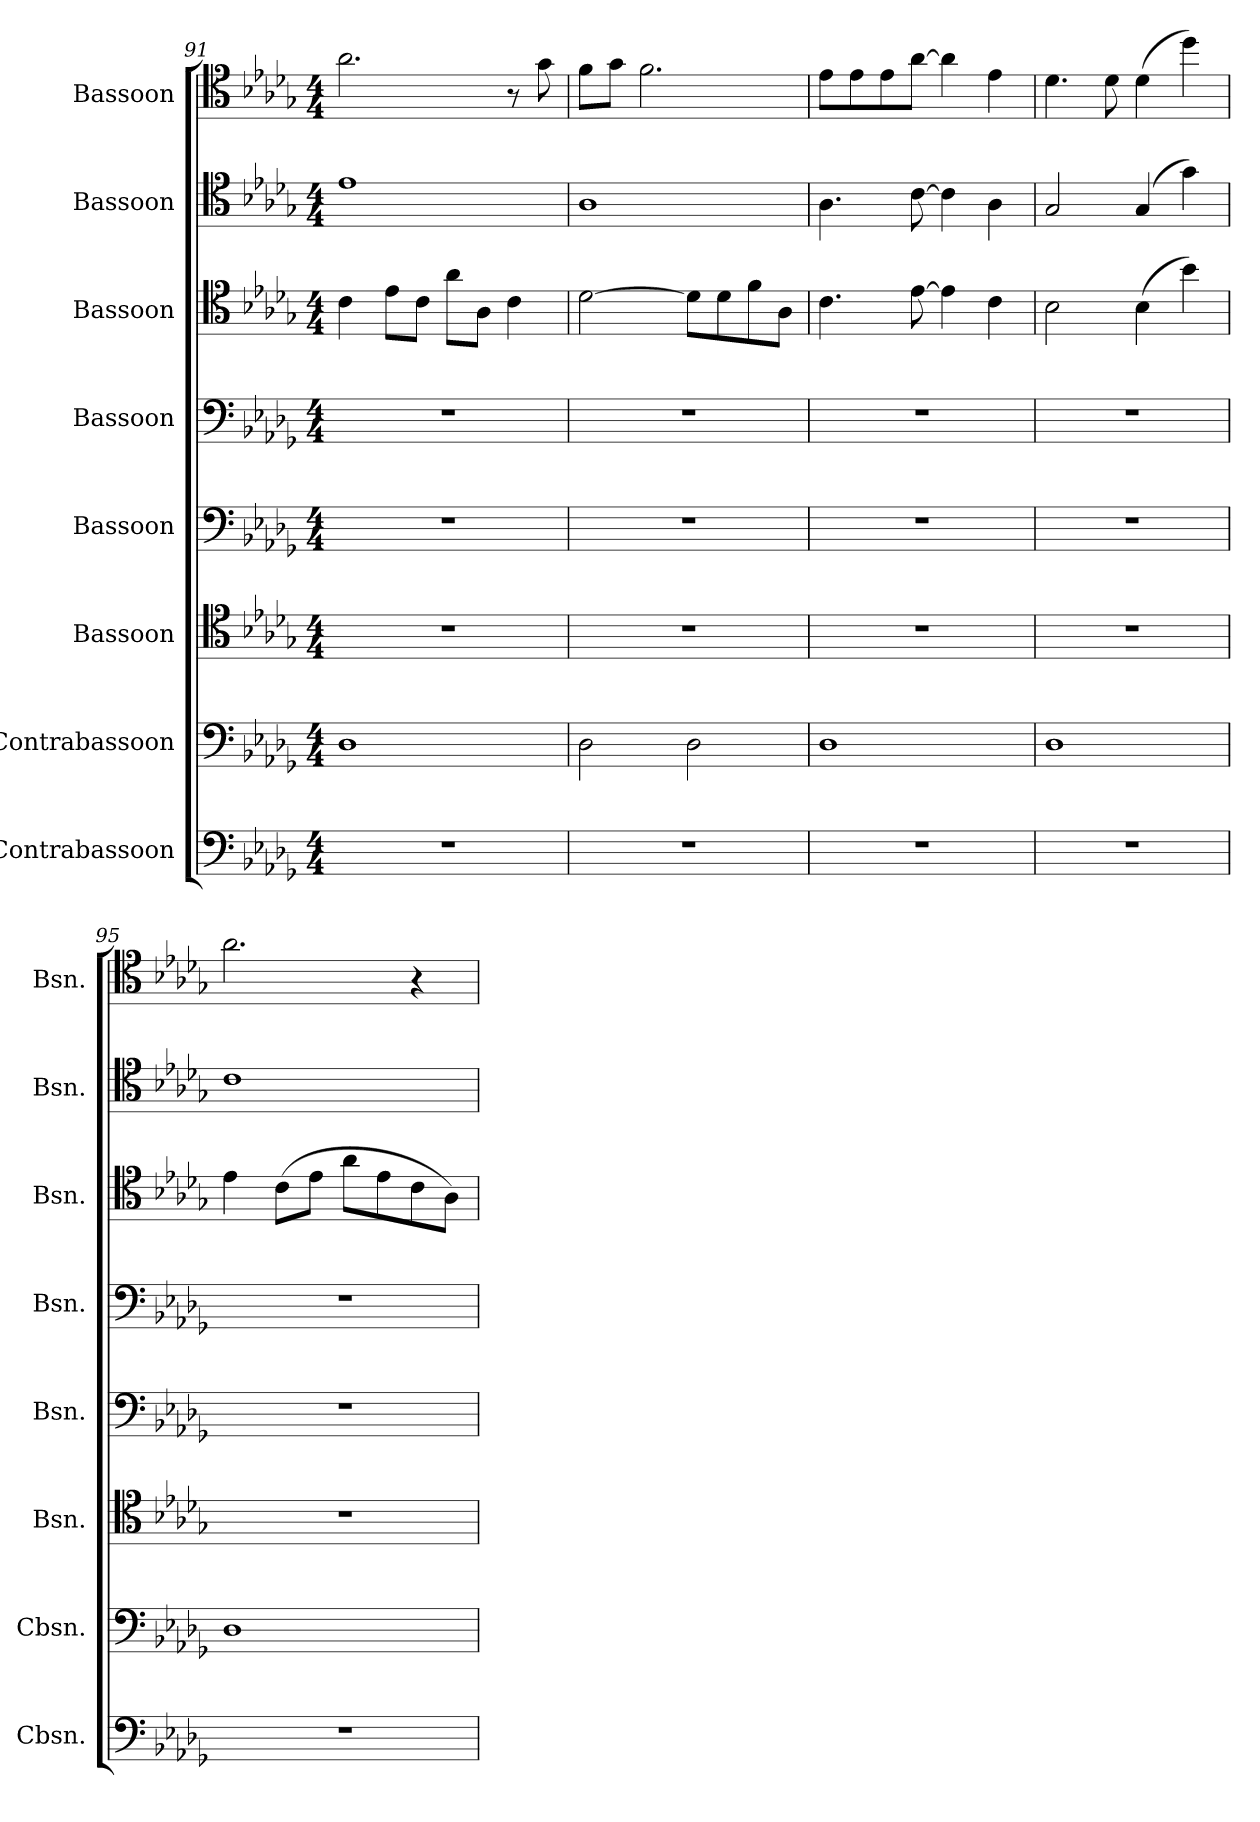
**kern	**kern	**kern	**kern	**kern	**kern	**kern	**kern
*part8	*part7	*part6	*part5	*part4	*part3	*part2	*part1
*staff8	*staff7	*staff6	*staff5	*staff4	*staff3	*staff2	*staff1
*I"Contrabassoon	*I"Contrabassoon	*I"Bassoon	*I"Bassoon	*I"Bassoon	*I"Bassoon	*I"Bassoon	*I"Bassoon
*I'Cbsn.	*I'Cbsn.	*I'Bsn.	*I'Bsn.	*I'Bsn.	*I'Bsn.	*I'Bsn.	*I'Bsn.
*clefF4	*clefF4	*clefC4	*clefF4	*clefF4	*clefC4	*clefC4	*clefC4
*ITrd7c12	*ITrd7c12	*	*	*	*	*	*
*k[b-e-a-d-g-]	*k[b-e-a-d-g-]	*k[b-e-a-d-g-]	*k[b-e-a-d-g-]	*k[b-e-a-d-g-]	*k[b-e-a-d-g-]	*k[b-e-a-d-g-]	*k[b-e-a-d-g-]
*M4/4	*M4/4	*M4/4	*M4/4	*M4/4	*M4/4	*M4/4	*M4/4
=91	=91	=91	=91	=91	=91	=91	=91
1r	1DD-	1r	1r	1r	4c\	1e-	2.a-\
.	.	.	.	.	8e-\L	.	.
.	.	.	.	.	8c\J	.	.
.	.	.	.	.	8a-\L	.	.
.	.	.	.	.	8A-\J	.	.
.	.	.	.	.	4c\	.	8r
.	.	.	.	.	.	.	8g-\
=92	=92	=92	=92	=92	=92	=92	=92
1r	2DD-\	1r	1r	1r	[2d-\	1A-	8f\L
.	.	.	.	.	.	.	8g-\J
.	.	.	.	.	.	.	2.f\
.	2DD-\	.	.	.	8d-\L]	.	.
.	.	.	.	.	8d-\	.	.
.	.	.	.	.	8f\	.	.
.	.	.	.	.	8A-\J	.	.
!!LO:PB:g=z
=93	=93	=93	=93	=93	=93	=93	=93
1r	1DD-	1r	1r	1r	4.c\	4.A-\	8e-\L
.	.	.	.	.	.	.	8e-\
.	.	.	.	.	.	.	8e-\
.	.	.	.	.	[8e-\	[8c\	[8a-\J
.	.	.	.	.	4e-\]	4c\]	4a-\]
.	.	.	.	.	4c\	4A-\	4e-\
=94	=94	=94	=94	=94	=94	=94	=94
1r	1DD-	1r	1r	1r	2B-\	2G-/	4.d-\
.	.	.	.	.	.	.	8d-\
.	.	.	.	.	(>4B-\	(>4G-/	(>4d-\
.	.	.	.	.	4b-\)	4g-\)	4dd-\)
=95	=95	=95	=95	=95	=95	=95	=95
1r	1DD-	1r	1r	1r	4e-\	1c	2.a-\
.	.	.	.	.	(>8c\L	.	.
.	.	.	.	.	8e-\J	.	.
.	.	.	.	.	8a-\L	.	.
.	.	.	.	.	8e-\	.	.
.	.	.	.	.	8c\	.	4r
.	.	.	.	.	8A-\J)	.	.
=	=	=	=	=	=	=	=
*-	*-	*-	*-	*-	*-	*-	*-
